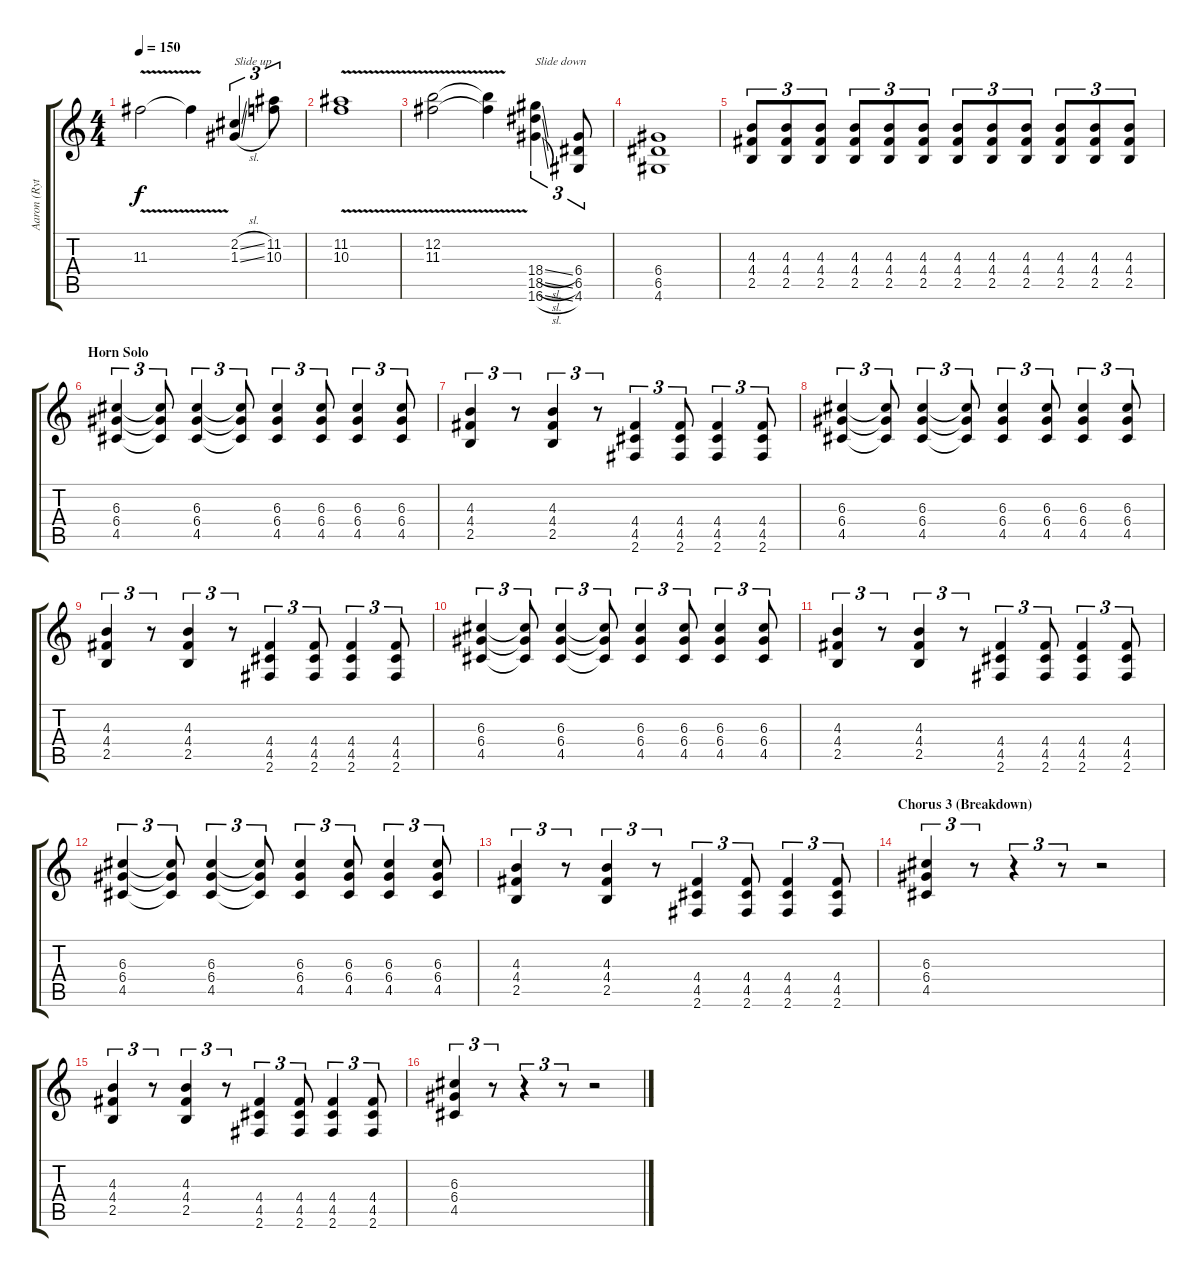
\track ("Aaron (Rythmn Guitar)" "Aaron (Ryt") {instrument overdrivenguitar}
\staff {score tabs}
\tuning (E4 B3 G3 D3 A2 E2) {hide}
\ts (4 4)
\tempo 150
\clef g2
\ks c
11.3{v}.2{dy f} 11.3{t}.4 (2.2{sl} 1.3{sl}).4{tu (3 2) txt "Slide up" volume 12} (11.2 10.3).8{tu (3 2)} |
(11.2{v} 10.3{v}).1 |
(12.2{v} 11.3{v}).2 (12.2{t} 11.3{t}).4 (18.4{sl} 18.5{sl} 16.6{sl}).4{tu (3 2) txt "Slide down"} (6.4 6.5 4.6).8{tu (3 2)} |
(6.4 6.5 4.6).1{volume 13} |
(4.3 4.4 2.5).8{tu (3 2)} (4.3 4.4 2.5).8{tu (3 2)} (4.3 4.4 2.5).8{tu (3 2)} (4.3 4.4 2.5).8{tu (3 2)} (4.3 4.4 2.5).8{tu (3 2)} (4.3 4.4 2.5).8{tu (3 2)} (4.3 4.4 2.5).8{tu (3 2)} (4.3 4.4 2.5).8{tu (3 2)} (4.3 4.4 2.5).8{tu (3 2)} (4.3 4.4 2.5).8{tu (3 2)} (4.3 4.4 2.5).8{tu (3 2)} (4.3 4.4 2.5).8{tu (3 2)} |
\section ("" "Horn Solo")
(6.3 6.4 4.5).4{tu (3 2)} (6.3{t} 6.4{t} 4.5{t}).8{tu (3 2)} (6.3 6.4 4.5).4{tu (3 2)} (6.3{t} 6.4{t} 4.5{t}).8{tu (3 2)} (6.3 6.4 4.5).4{tu (3 2)} (6.3 6.4 4.5).8{tu (3 2)} (6.3 6.4 4.5).4{tu (3 2)} (6.3 6.4 4.5).8{tu (3 2)} |
(4.3 4.4 2.5).4{tu (3 2)} r.8{tu (3 2)} (4.3 4.4 2.5).4{tu (3 2)} r.8{tu (3 2)} (4.4 4.5 2.6).4{tu (3 2)} (4.4 4.5 2.6).8{tu (3 2)} (4.4 4.5 2.6).4{tu (3 2)} (4.4 4.5 2.6).8{tu (3 2)} |
(6.3 6.4 4.5).4{tu (3 2)} (6.3{t} 6.4{t} 4.5{t}).8{tu (3 2)} (6.3 6.4 4.5).4{tu (3 2)} (6.3{t} 6.4{t} 4.5{t}).8{tu (3 2)} (6.3 6.4 4.5).4{tu (3 2)} (6.3 6.4 4.5).8{tu (3 2)} (6.3 6.4 4.5).4{tu (3 2)} (6.3 6.4 4.5).8{tu (3 2)} |
(4.3 4.4 2.5).4{tu (3 2)} r.8{tu (3 2)} (4.3 4.4 2.5).4{tu (3 2)} r.8{tu (3 2)} (4.4 4.5 2.6).4{tu (3 2)} (4.4 4.5 2.6).8{tu (3 2)} (4.4 4.5 2.6).4{tu (3 2)} (4.4 4.5 2.6).8{tu (3 2)} |
(6.3 6.4 4.5).4{tu (3 2)} (6.3{t} 6.4{t} 4.5{t}).8{tu (3 2)} (6.3 6.4 4.5).4{tu (3 2)} (6.3{t} 6.4{t} 4.5{t}).8{tu (3 2)} (6.3 6.4 4.5).4{tu (3 2)} (6.3 6.4 4.5).8{tu (3 2)} (6.3 6.4 4.5).4{tu (3 2)} (6.3 6.4 4.5).8{tu (3 2)} |
(4.3 4.4 2.5).4{tu (3 2)} r.8{tu (3 2)} (4.3 4.4 2.5).4{tu (3 2)} r.8{tu (3 2)} (4.4 4.5 2.6).4{tu (3 2)} (4.4 4.5 2.6).8{tu (3 2)} (4.4 4.5 2.6).4{tu (3 2)} (4.4 4.5 2.6).8{tu (3 2)} |
(6.3 6.4 4.5).4{tu (3 2)} (6.3{t} 6.4{t} 4.5{t}).8{tu (3 2)} (6.3 6.4 4.5).4{tu (3 2)} (6.3{t} 6.4{t} 4.5{t}).8{tu (3 2)} (6.3 6.4 4.5).4{tu (3 2)} (6.3 6.4 4.5).8{tu (3 2)} (6.3 6.4 4.5).4{tu (3 2)} (6.3 6.4 4.5).8{tu (3 2)} |
(4.3 4.4 2.5).4{tu (3 2)} r.8{tu (3 2)} (4.3 4.4 2.5).4{tu (3 2)} r.8{tu (3 2)} (4.4 4.5 2.6).4{tu (3 2)} (4.4 4.5 2.6).8{tu (3 2)} (4.4 4.5 2.6).4{tu (3 2)} (4.4 4.5 2.6).8{tu (3 2)} |
\section ("" "Chorus 3 (Breakdown)")
(6.3 6.4 4.5).4{tu (3 2)} r.8{tu (3 2)} r.4{tu (3 2)} r.8{tu (3 2)} r.2 |
(4.3 4.4 2.5).4{tu (3 2)} r.8{tu (3 2)} (4.3 4.4 2.5).4{tu (3 2)} r.8{tu (3 2)} (4.4 4.5 2.6).4{tu (3 2)} (4.4 4.5 2.6).8{tu (3 2)} (4.4 4.5 2.6).4{tu (3 2)} (4.4 4.5 2.6).8{tu (3 2)} |
(6.3 6.4 4.5).4{tu (3 2)} r.8{tu (3 2)} r.4{tu (3 2)} r.8{tu (3 2)} r.2
